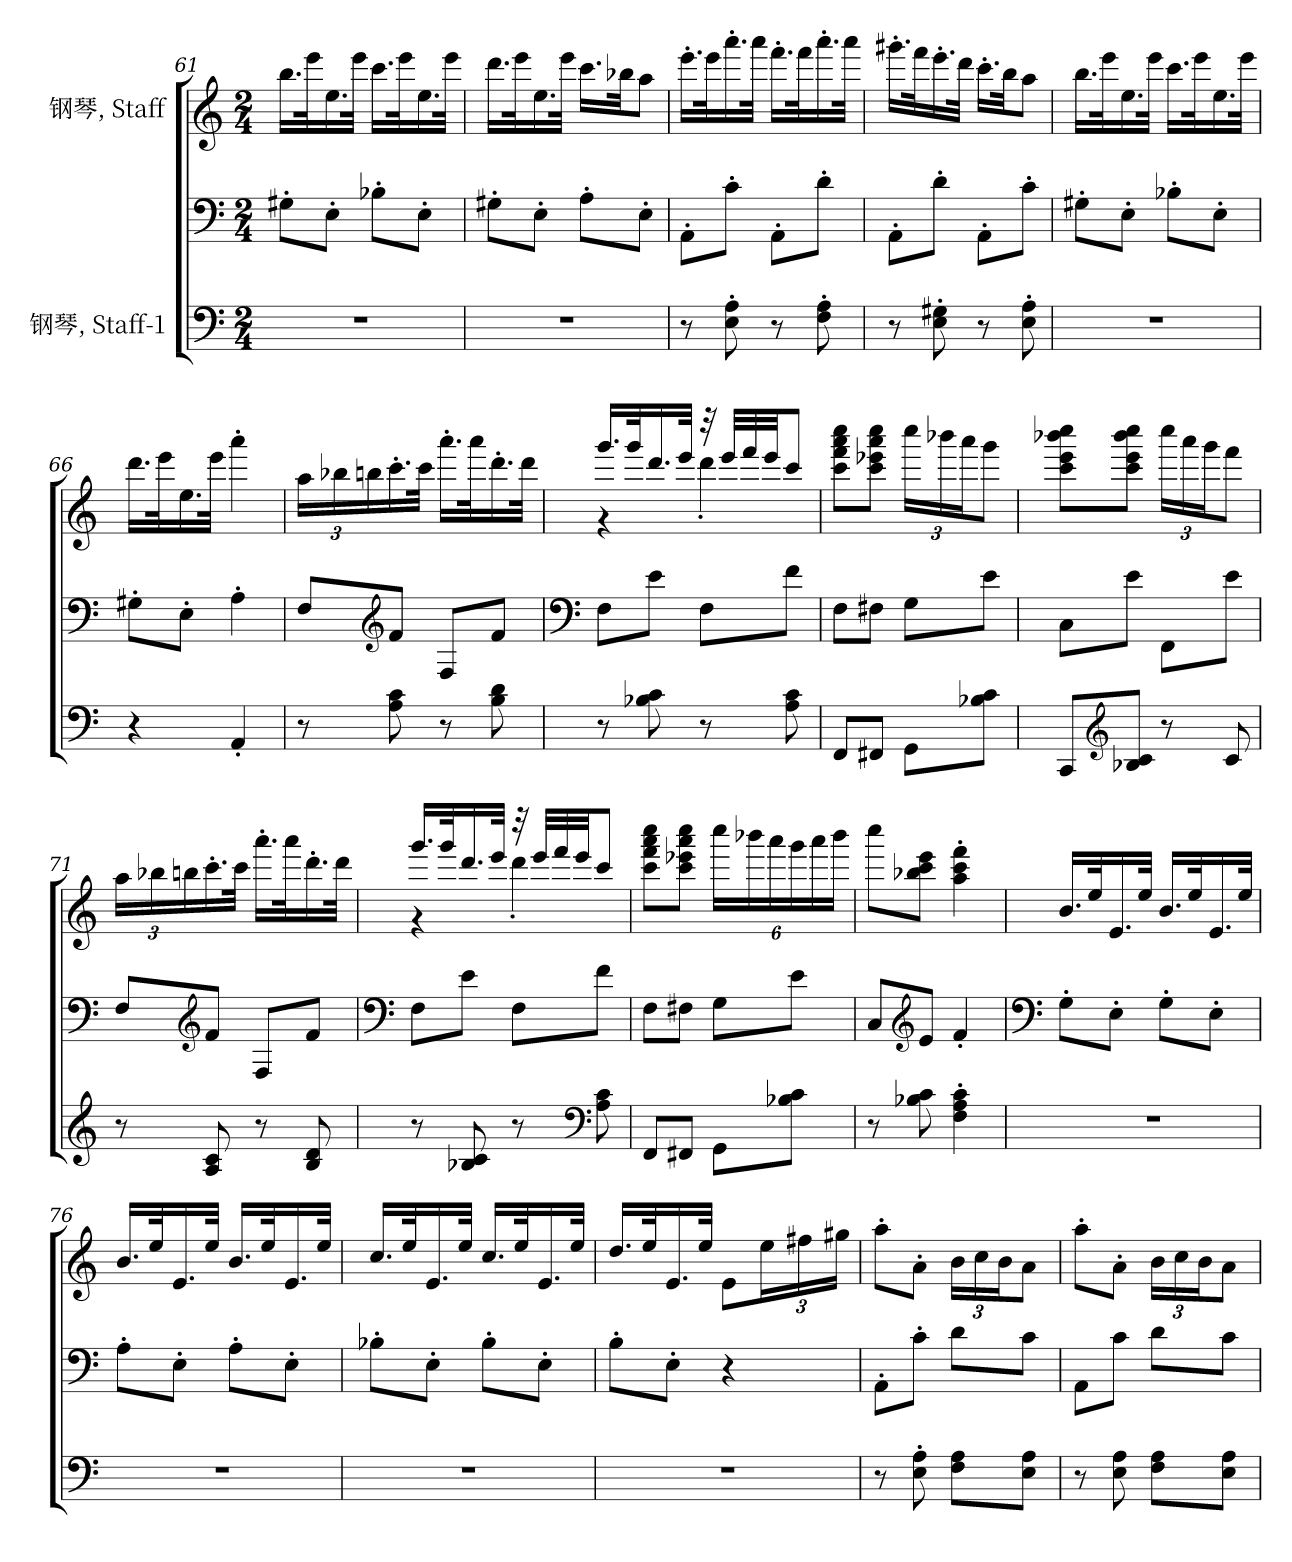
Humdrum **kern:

**kern	**kern	**kern
*part2	*part2	*part1
*staff3	*staff2	*staff1
*I"钢琴, Staff-1	*	*I"钢琴, Staff
*clefF4	*clefF4	*clefG2
*k[]	*k[]	*k[]
*M2/4	*M2/4	*M2/4
=61	=61	=61
2r	8G#X'\L	16.bb\LL
.	.	32eee\K
.	8E'\J	16.ee\
.	.	32eee\JJk
.	8B-X'\L	16.ccc\LL
.	.	32eee\K
.	8E'\J	16.ee\
.	.	32eee\JJk
=62	=62	=62
2r	8G#X'\L	16.ddd\LL
.	.	32eee\K
.	8E'\J	16.ee\
.	.	32eee\JJk
.	8A'\L	16.ccc\LL
.	.	32bb-X\JK
.	8E'\J	8aa\J
!!LO:LB:g=z
=63	=63	=63
8r	8AA'\L	16.eee'\LL
.	.	32eee\K
8E\' 8A\'	8c'\J	16.aaa'\
.	.	32aaa\JJk
8r	8AA'\L	16.fff'\LL
.	.	32fff\K
8F\' 8A\'	8d'\J	16.aaa'\
.	.	32aaa\JJk
=64	=64	=64
8r	8AA'\L	16.ggg#X'\LL
.	.	32fff\K
8E\' 8G#X\'	8d'\J	16.eee'\
.	.	32ddd\JJk
8r	8AA'\L	16.ccc'\LL
.	.	32bb\JK
8E\' 8A\'	8c'\J	8aa\J
=65	=65	=65
2r	8G#X'\L	16.bb\LL
.	.	32eee\K
.	8E'\J	16.ee\
.	.	32eee\JJk
.	8B-X'\L	16.ccc\LL
.	.	32eee\K
.	8E'\J	16.ee\
.	.	32eee\JJk
=66	=66	=66
4r	8G#X'\L	16.ddd\LL
.	.	32eee\K
.	8E'\J	16.ee\
.	.	32eee\JJk
4AA'/	4A'\	4aaa'\
!!LO:LB:g=z
=67	=67	=67
*	*	*Xbrackettup
8r	8F/L	24aa\LL
.	.	24bb-X\
.	.	24bbn\
*	*clefG2	*
8A\ 8c\	8f/J	16.ccc'\
.	.	32ccc\JJk
8r	8F/L	16.aaa'\LL
.	.	32aaa\K
8B\ 8d\	8f/J	16.ddd'\
.	.	32ddd\JJk
=68	=68	=68
*	*clefF4	*
*	*	*^
8r	8F\L	16.ggg/LL	4r
.	.	32ggg/K	.
8B-X\ 8c\	8e\J	16.ddd/	.
.	.	32eee/JJk	.
8r	8F\L	32r	4ddd'\
.	.	32eee/LLL	.
.	.	32fff/	.
.	.	32eee/JJ	.
8A\ 8c\	8f\J	8ccc/J	.
*	*	*v	*v
=69	=69	=69
8FF/L	8F\L	8ccc\ 8fff\ 8aaa\ 8cccc\L
8FF#X/J	8F#X\J	8ccc\ 8eee-X\ 8aaa\ 8cccc\J
8GG\L	8G\L	24cccc\LL
.	.	24bbb-X\
.	.	24aaa\J
8B-X\ 8c\J	8e\J	8ggg\J
!!LO:PB:g=z
=70	=70	=70
8CC/L	8C\L	8ccc\ 8eee\ 8bbb-X\ 8cccc\L
*clefG2	*	*
8B-X/ 8c/J	8e\J	8ccc\ 8eee\ 8bbb-\ 8cccc\J
8r	8FF\L	24cccc\LL
.	.	24aaa\
.	.	24ggg\J
8c/	8e\J	8fff\J
=71	=71	=71
8r	8F/L	24aa\LL
.	.	24bb-X\
.	.	24bbn\
*	*clefG2	*
8A/ 8c/	8f/J	16.ccc'\
.	.	32ccc\JJk
8r	8F/L	16.aaa'\LL
.	.	32aaa\K
8B/ 8d/	8f/J	16.ddd'\
.	.	32ddd\JJk
=72	=72	=72
*	*clefF4	*
*	*	*^
8r	8F\L	16.ggg/LL	4r
.	.	32ggg/K	.
8B-X/ 8c/	8e\J	16.ddd/	.
.	.	32eee/JJk	.
8r	8F\L	32r	4ddd'\
.	.	32eee/LLL	.
.	.	32fff/	.
.	.	32eee/JJ	.
*clefF4	*	*	*
8A\ 8c\	8f\J	8ccc/J	.
*	*	*v	*v
!!LO:LB:g=z
=73	=73	=73
8FF/L	8F\L	8ccc\ 8fff\ 8aaa\ 8cccc\L
8FF#X/J	8F#X\J	8ccc\ 8eee-X\ 8aaa\ 8cccc\J
8GG\L	8G\L	24cccc\LL
.	.	24bbb-X\
.	.	24aaa\
8B-X\ 8c\J	8e\J	24ggg\
.	.	24aaa\
.	.	24bbb-\JJ
=74	=74	=74
8r	8C/L	8cccc\L
*	*clefG2	*
8B-X\ 8c\	8e/J	8bb-X\ 8ccc\ 8eee\J
4F\' 4A\' 4c\'	4f'/	4aa\' 4ccc\' 4fff\'
=75	=75	=75
*	*clefF4	*
2r	8G'\L	16.b/LL
.	.	32ee/K
.	8E'\J	16.e/
.	.	32ee/JJk
.	8G'\L	16.b/LL
.	.	32ee/K
.	8E'\J	16.e/
.	.	32ee/JJk
=76	=76	=76
2r	8A'\L	16.b/LL
.	.	32ee/K
.	8E'\J	16.e/
.	.	32ee/JJk
.	8A'\L	16.b/LL
.	.	32ee/K
.	8E'\J	16.e/
.	.	32ee/JJk
!!LO:LB:g=z
=77	=77	=77
2r	8B-X'\L	16.cc/LL
.	.	32ee/K
.	8E'\J	16.e/
.	.	32ee/JJk
.	8B-'\L	16.cc/LL
.	.	32ee/K
.	8E'\J	16.e/
.	.	32ee/JJk
=78	=78	=78
2r	8B'\L	16.dd/LL
.	.	32ee/K
.	8E'\J	16.e/
.	.	32ee/JJk
.	4r	8e\L
.	.	24ee\L
.	.	24ff#X\
.	.	24gg#X\JJ
=79	=79	=79
8r	8AA'\L	8aa'\L
8E\' 8A\'	8c'\J	8a'\J
8F\ 8A\L	8d\L	24b\LL
.	.	24cc\
.	.	24b\J
8E\ 8A\J	8c\J	8a\J
=80	=80	=80
8r	8AA\L	8aa'\L
8E\ 8A\	8c\J	8a'\J
8F\ 8A\L	8d\L	24b\LL
.	.	24cc\
.	.	24b\J
8E\ 8A\J	8c\J	8a\J
=	=	=
*-	*-	*-
